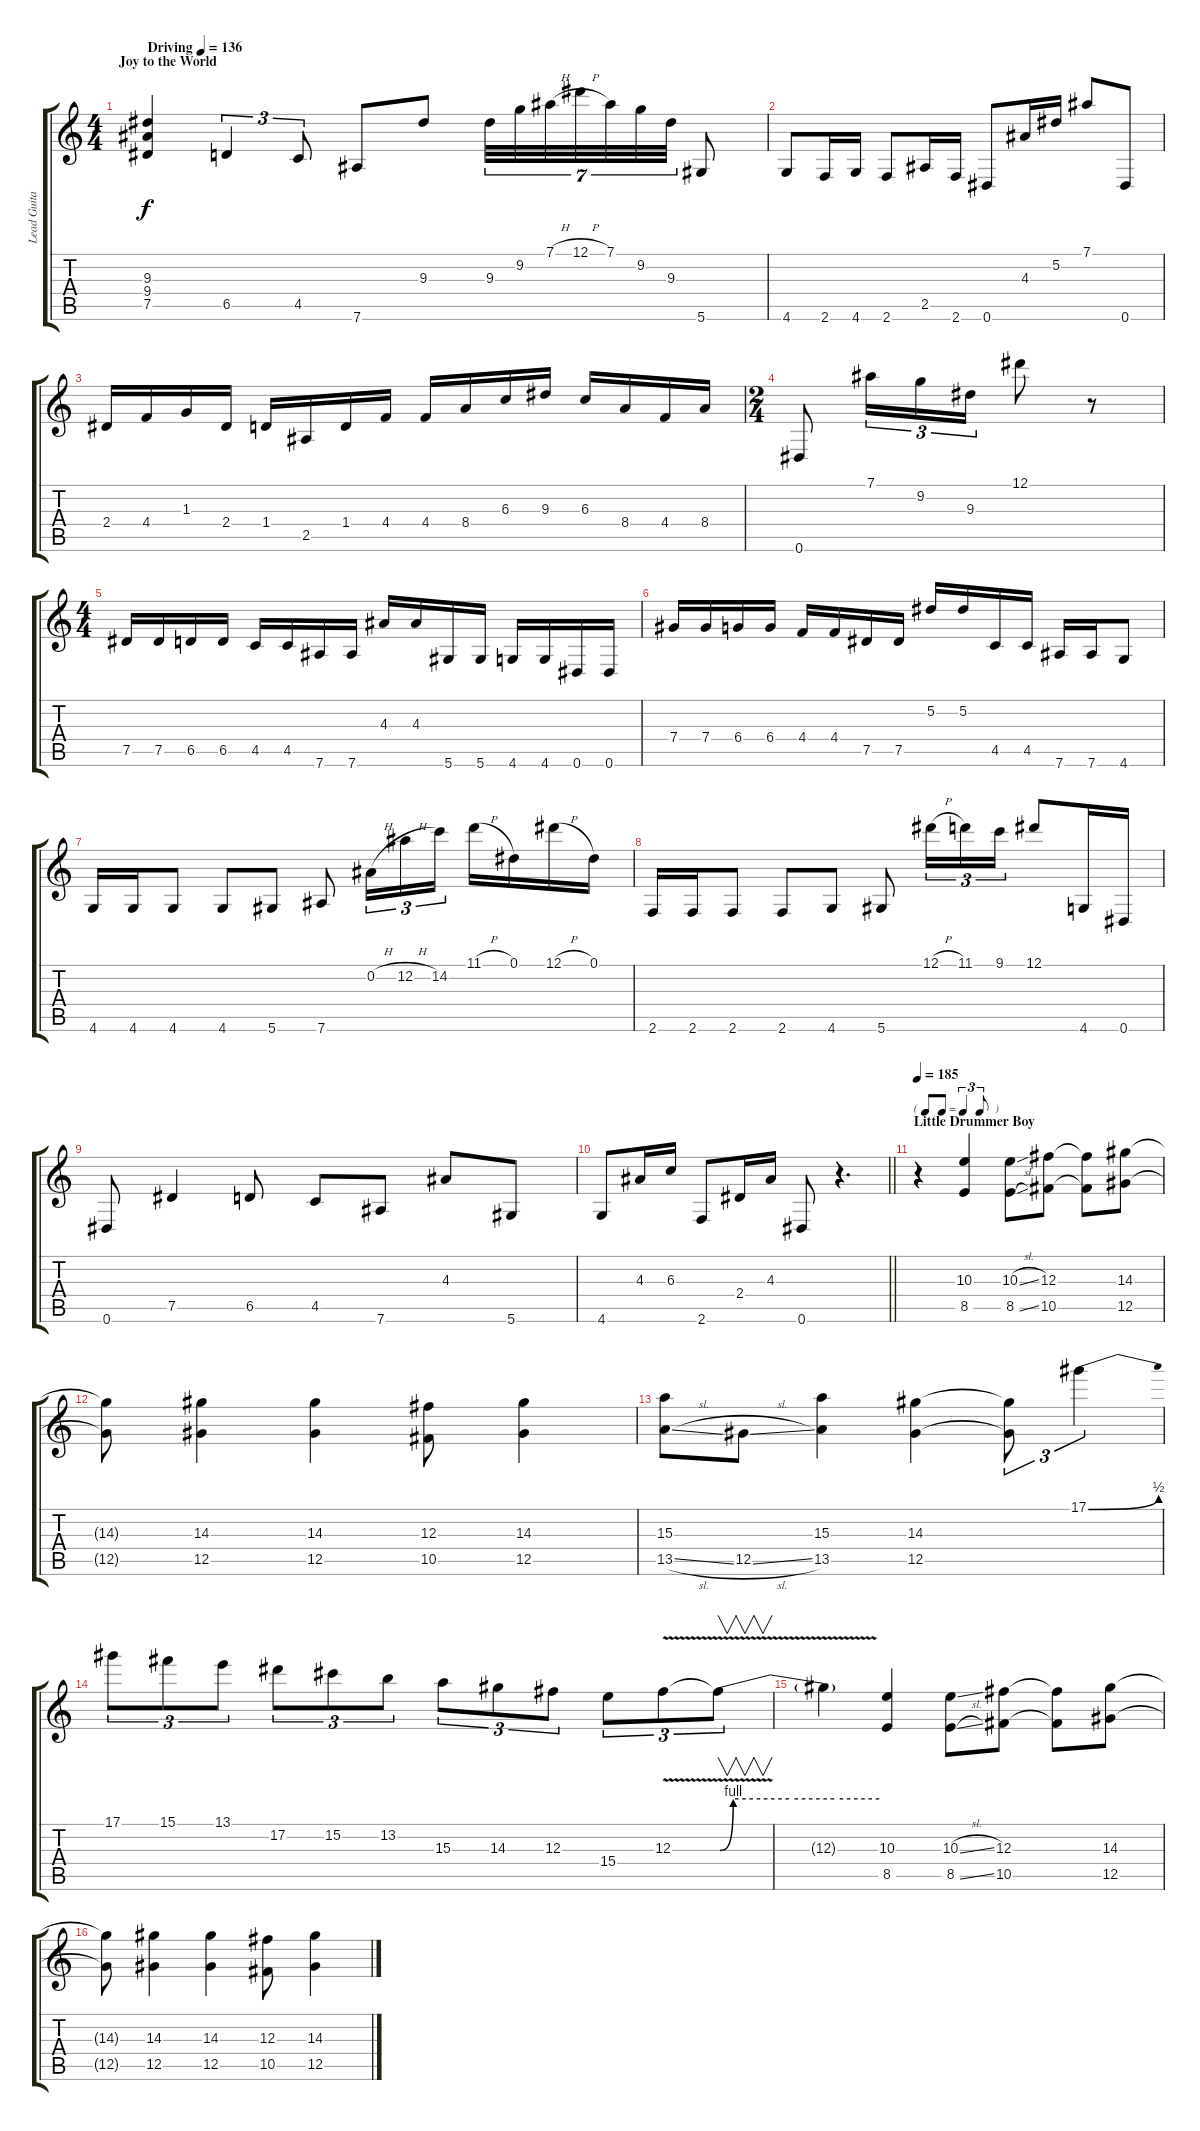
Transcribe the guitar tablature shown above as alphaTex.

\track ("Lead Guitar 2" "Lead Guita") {instrument distortionguitar}
\staff {score tabs}
\tuning (Eb4 Bb3 Gb3 Db3 Ab2 Eb2) {hide}
\ts (4 4)
\section ("" "Joy to the World")
\tempo (136 "Driving")
\clef g2
\ks c
(9.3 9.4 7.5).4{dy f instrument distortionguitar} 6.5.4{tu (3 2)} 4.5.8{tu (3 2)} 7.6.8 9.3.8 9.3.32{tu (7 4)} 9.2.32{tu (7 4)} 7.1{h}.32{tu (7 4)} 12.1{h}.32{tu (7 4)} 7.1.32{tu (7 4)} 9.2.32{tu (7 4)} 9.3.32{tu (7 4)} 5.6.8 |
4.6.8 2.6.16 4.6.16 2.6.8 2.5.16 2.6.16 0.6.8 4.3.16 5.2.16 7.1.8 0.6.8 |
2.4.16 4.4.16 1.3.16 2.4.16 1.4.16 2.5.16 1.4.16 4.4.16 4.4.16 8.4.16 6.3.16 9.3.16 6.3.16 8.4.16 4.4.16 8.4.16 |
\ts (2 4)
0.6.8 7.1.16{tu (3 2)} 9.2.16{tu (3 2)} 9.3.16{tu (3 2)} 12.1.8 r.8 |
\ts (4 4)
7.5.16 7.5.16 6.5.16 6.5.16 4.5.16 4.5.16 7.6.16 7.6.16 4.3.16 4.3.16 5.6.16 5.6.16 4.6.16 4.6.16 0.6.16 0.6.16 |
7.4.16 7.4.16 6.4.16 6.4.16 4.4.16 4.4.16 7.5.16 7.5.16 5.2.16 5.2.16 4.5.16 4.5.16 7.6.16 7.6.16 4.6.8 |
4.6.16 4.6.16 4.6.8 4.6.8 5.6.8 7.6.8 0.2{h}.16{tu (3 2)} 12.2{h}.16{tu (3 2)} 14.2.16{tu (3 2)} 11.1{h}.16 0.1.16 12.1{h}.16 0.1.16 |
2.6.16 2.6.16 2.6.8 2.6.8 4.6.8 5.6.8 12.1{h}.16{tu (3 2)} 11.1.16{tu (3 2)} 9.1.16{tu (3 2)} 12.1.8 4.6.16 0.6.16 |
0.6.8 7.5.4 6.5.8 4.5.8 7.6.8 4.3.8 5.6.8 |
\barLineRight lightlight
4.6.8 4.3.16 6.3.16 2.6.8 2.4.16 4.3.16 0.6.8 r.4{d} |
\tf triplet8th
\section ("" "Little Drummer Boy")
\tempo 185
r.4{volume 16 instrument electricguitarjazz} (10.3 8.5).4 (10.3{sl} 8.5{sl}).8 (12.3 10.5).8 (12.3{t} 10.5{t}).8 (14.3 12.5).8 |
(14.3{t} 12.5{t}).8 (14.3 12.5).4 (14.3 12.5).4 (12.3 10.5).8 (14.3 12.5).4 |
(15.3 13.5{sl}).8 12.5{sl}.8 (15.3 13.5).4 (14.3 12.5).4 (14.3{t} 12.5{t}).8{tu (3 2)} 17.1{be (bend 0 0 60 2)}.4{tu (3 2)} |
17.1.8{tu (3 2)} 15.1.8{tu (3 2)} 13.1.8{tu (3 2)} 17.2.8{tu (3 2)} 15.2.8{tu (3 2)} 13.2.8{tu (3 2)} 15.3.8{tu (3 2)} 14.3.8{tu (3 2)} 12.3.8{tu (3 2)} 15.4.8{tu (3 2)} 12.3{v}.8{tu (3 2)} 12.3{be (custom 0 0 5 4 26 4 43 4 60 4) v t}.8{v tu (3 2)} |
12.3{t}.4 (10.3 8.5).4 (10.3{sl} 8.5{sl}).8 (12.3 10.5).8 (12.3{t} 10.5{t}).8 (14.3 12.5).8 |
(14.3{t} 12.5{t}).8 (14.3 12.5).4 (14.3 12.5).4 (12.3 10.5).8 (14.3 12.5).4
